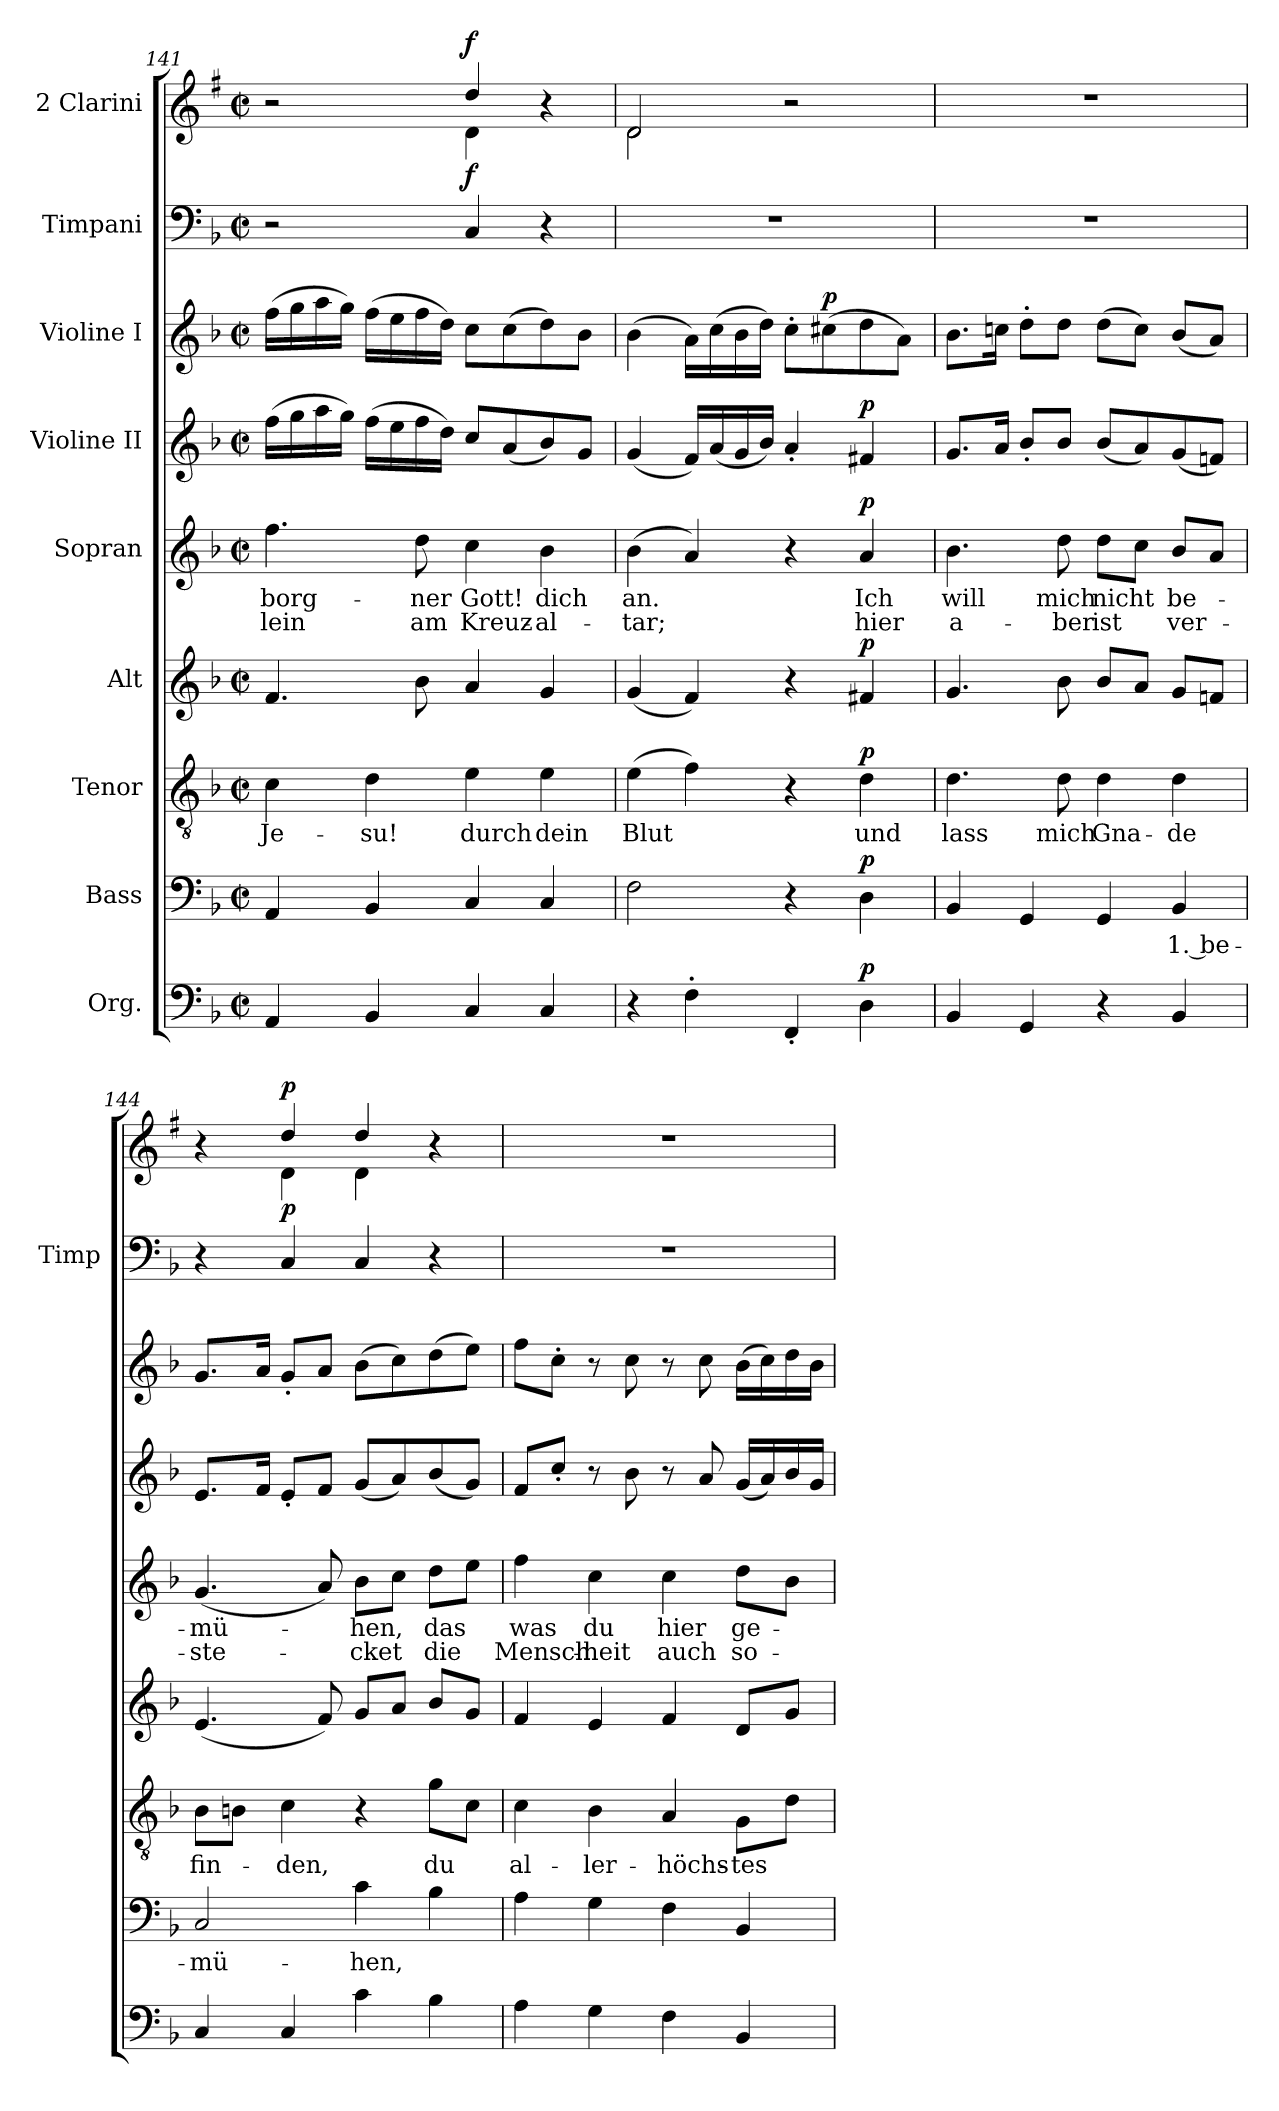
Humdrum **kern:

**kern	**dynam	**kern	**text	**dynam	**kern	**text	**dynam	**kern	**dynam	**kern	**text	**text	**dynam	**kern	**dynam	**kern	**dynam	**kern	**dynam	**kern	**dynam
*part9	*part9	*part8	*part8	*part8	*part7	*part7	*part7	*part6	*part6	*part5	*part5	*part5	*part5	*part4	*part4	*part3	*part3	*part2	*part2	*part1	*part1
*staff9	*staff9	*staff8	*staff8	*staff8	*staff7	*staff7	*staff7	*staff6	*staff6	*staff5	*staff5	*staff5	*staff5	*staff4	*staff4	*staff3	*staff3	*staff2	*staff2	*staff1	*staff1
*I"Org.	*	*I"Bass	*	*	*I"Tenor	*	*	*I"Alt	*	*I"Sopran	*	*	*	*I"Violine II	*	*I"Violine I	*	*I"Timpani	*	*I"2 Clarini	*
*	*	*	*	*	*	*	*	*	*	*	*	*	*	*	*	*	*	*I'Timp	*	*	*
*clefF4	*	*clefF4	*	*	*clefGv2	*	*	*clefG2	*	*clefG2	*	*	*	*clefG2	*	*clefG2	*	*clefF4	*	*clefG2	*
*ITrd7c12	*	*	*	*	*	*	*	*	*	*	*	*	*	*	*	*	*	*	*	*ITrd1c2	*
*k[b-]	*	*k[b-]	*	*	*k[b-]	*	*	*k[b-]	*	*k[b-]	*	*	*	*k[b-]	*	*k[b-]	*	*k[b-]	*	*k[b-]	*
*M2/2	*	*M2/2	*	*	*M2/2	*	*	*M2/2	*	*M2/2	*	*	*	*M2/2	*	*M2/2	*	*M2/2	*	*M2/2	*
*met(c|)	*	*met(c|)	*	*	*met(c|)	*	*	*met(c|)	*	*met(c|)	*	*	*	*met(c|)	*	*met(c|)	*	*met(c|)	*	*met(c|)	*
=141	=141	=141	=141	=141	=141	=141	=141	=141	=141	=141	=141	=141	=141	=141	=141	=141	=141	=141	=141	=141	=141
*	*	*	*	*	*	*	*	*	*	*	*	*	*	*	*	*	*	*	*	*^	*
4AAA/	.	4AA/	.	.	4c\	Je-	.	4.f/	.	4.ff\	-borg-	-lein	.	(>16ff\LL	.	(>16ff\LL	.	2r	.	2r	2ryy	.
.	.	.	.	.	.	.	.	.	.	.	.	.	.	16gg\	.	16gg\	.	.	.	.	.	.
.	.	.	.	.	.	.	.	.	.	.	.	.	.	16aa\	.	16aa\	.	.	.	.	.	.
.	.	.	.	.	.	.	.	.	.	.	.	.	.	16gg\JJ)	.	16gg\JJ)	.	.	.	.	.	.
4BBB-/	.	4BB-/	.	.	4d\	-su!	.	.	.	.	.	.	.	(>16ff\LL	.	(>16ff\LL	.	.	.	.	.	.
.	.	.	.	.	.	.	.	.	.	.	.	.	.	16ee\	.	16ee\	.	.	.	.	.	.
.	.	.	.	.	.	.	.	8b-\	.	8dd\	-ner	am	.	16ff\	.	16ff\	.	.	.	.	.	.
.	.	.	.	.	.	.	.	.	.	.	.	.	.	16dd\JJ)	.	16dd\JJ)	.	.	.	.	.	.
!	!	!	!	!	!	!	!	!	!	!	!	!	!	!	!	!	!	!	!LO:DY:a	!	!	!LO:DY:a
4CC/	.	4C/	.	.	4e\	durch	.	4a/	.	4cc\	Gott!	Kreuz-	.	8cc/L	.	8cc\L	.	4C/	f	4cc/	4c\	f
.	.	.	.	.	.	.	.	.	.	.	.	.	.	(8a/	.	(>8cc\	.	.	.	.	.	.
4CC/	.	4C/	.	.	4e\	dein	.	4g/	.	4b-\	dich	-al-	.	8b-/)	.	8dd\)	.	4r	.	4r	4ryy	.
.	.	.	.	.	.	.	.	.	.	.	.	.	.	8g/J	.	8b-\J	.	.	.	.	.	.
!!LO:LB:g=z	!!
=142	=142	=142	=142	=142	=142	=142	=142	=142	=142	=142	=142	=142	=142	=142	=142	=142	=142	=142	=142	=142	=142	=142
4r	.	2F\	.	.	(>4e\	Blut	.	(4g/	.	(>4b-\	an.	-tar;	.	(4g/	.	(>4b-\	.	1r	.	2c/	2c\	.
4FF'\	.	.	.	.	4f\)	.	.	4f/)	.	4a/)	.	.	.	16f/LL)	.	16a\LL)	.	.	.	.	.	.
.	.	.	.	.	.	.	.	.	.	.	.	.	.	(16a/	.	(>16cc\	.	.	.	.	.	.
.	.	.	.	.	.	.	.	.	.	.	.	.	.	16g/	.	16b-\	.	.	.	.	.	.
.	.	.	.	.	.	.	.	.	.	.	.	.	.	16b-/JJ)	.	16dd\JJ)	.	.	.	.	.	.
4FFF'/	.	4r	.	.	4r	.	.	4r	.	4r	.	.	.	4a'/	.	8cc'\L	.	.	.	2r	2ryy	.
!	!	!	!	!	!	!	!	!	!	!	!	!	!	!	!	!	!LO:DY:a	!	!	!	!	!
.	.	.	.	.	.	.	.	.	.	.	.	.	.	.	.	(>8cc#X\	p	.	.	.	.	.
!	!LO:DY:a	!	!	!LO:DY:a	!	!	!LO:DY:a	!	!LO:DY:a	!	!	!	!LO:DY:a	!	!LO:DY:a	!	!	!	!	!	!	!
4DD\	p	4D\	.	p	4d\	und	p	4f#X/	p	4a/	Ich	hier	p	4f#X/	p	8dd\	.	.	.	.	.	.
.	.	.	.	.	.	.	.	.	.	.	.	.	.	.	.	8a\J)	.	.	.	.	.	.
*	*	*	*	*	*	*	*	*	*	*	*	*	*	*	*	*	*	*	*	*v	*v	*
=143	=143	=143	=143	=143	=143	=143	=143	=143	=143	=143	=143	=143	=143	=143	=143	=143	=143	=143	=143	=143	=143
4BBB-/	.	4BB-/	.	.	4.d\	lass	.	4.g/	.	4.b-\	will	a-	.	8.g/L	.	8.b-\L	.	1r	.	1r	.
.	.	.	.	.	.	.	.	.	.	.	.	.	.	16a/Jk	.	16ccn\Jk	.	.	.	.	.
4GGG/	.	4GG/	.	.	.	.	.	.	.	.	.	.	.	8b-'/L	.	8dd'\L	.	.	.	.	.
.	.	.	.	.	8d\	mich	.	8b-\	.	8dd\	mich	-ber	.	8b-/J	.	8dd\J	.	.	.	.	.
4r	.	4GG/	.	.	4d\	Gna-	.	8b-/L	.	8dd\L	nicht	ist	.	(8b-/L	.	(>8dd\L	.	.	.	.	.
.	.	.	.	.	.	.	.	8a/J	.	8cc\J	.	.	.	8a/)	.	8cc\J)	.	.	.	.	.
4BBB-/	.	4BB-/	1. be-	.	4d\	-de	.	8g/L	.	8b-/L	be-	ver-	.	(8g/	.	(8b-/L	.	.	.	.	.
.	.	.	.	.	.	.	.	8fn/J	.	8a/J	.	.	.	8fn/J)	.	8a/J)	.	.	.	.	.
=144	=144	=144	=144	=144	=144	=144	=144	=144	=144	=144	=144	=144	=144	=144	=144	=144	=144	=144	=144	=144	=144
*	*	*	*	*	*	*	*	*	*	*	*	*	*	*	*	*	*	*	*	*^	*
4CC/	.	2C/	-mü-	.	8B-\L	fin-	.	(4.e/	.	(4.g/	-mü-	-ste-	.	8.e/L	.	8.g/L	.	4r	.	4r	4ryy	.
.	.	.	.	.	8Bn\J	.	.	.	.	.	.	.	.	.	.	.	.	.	.	.	.	.
.	.	.	.	.	.	.	.	.	.	.	.	.	.	16f/Jk	.	16a/Jk	.	.	.	.	.	.
!	!	!	!	!	!	!	!	!	!	!	!	!	!	!	!	!	!	!	!LO:DY:a	!	!	!LO:DY:a
4CC/	.	.	.	.	4c\	-den,	.	.	.	.	.	.	.	8e'/L	.	8g'/L	.	4C/	p	4cc/	4c\	p
.	.	.	.	.	.	.	.	8f/)	.	8a/)	.	.	.	8f/J	.	8a/J	.	.	.	.	.	.
4C\	.	4c\	-hen,	.	4r	.	.	8g/L	.	8b-\L	-hen,	-cket	.	(8g/L	.	(>8b-\L	.	4C/	.	4cc/	4c\	.
.	.	.	.	.	.	.	.	8a/J	.	8cc\J	.	.	.	8a/)	.	8cc\)	.	.	.	.	.	.
4BB-\	.	4B-\	.	.	8g\L	du	.	8b-/L	.	8dd\L	das	die	.	(8b-/	.	(>8dd\	.	4r	.	4r	4ryy	.
.	.	.	.	.	8c\J	.	.	8g/J	.	8ee\J	.	.	.	8g/J)	.	8ee\J)	.	.	.	.	.	.
*	*	*	*	*	*	*	*	*	*	*	*	*	*	*	*	*	*	*	*	*v	*v	*
=145	=145	=145	=145	=145	=145	=145	=145	=145	=145	=145	=145	=145	=145	=145	=145	=145	=145	=145	=145	=145	=145
4AA\	.	4A\	.	.	4c\	al-	.	4f/	.	4ff\	was	Mensch-	.	8f/L	.	8ff\L	.	1r	.	1r	.
.	.	.	.	.	.	.	.	.	.	.	.	.	.	8cc'/J	.	8cc'\J	.	.	.	.	.
4GG\	.	4G\	.	.	4B-\	-ler-	.	4e/	.	4cc\	du	-heit	.	8r	.	8r	.	.	.	.	.
.	.	.	.	.	.	.	.	.	.	.	.	.	.	8b-\	.	8cc\	.	.	.	.	.
4FF\	.	4F\	.	.	4A/	-höchs-	.	4f/	.	4cc\	hier	auch	.	8r	.	8r	.	.	.	.	.
.	.	.	.	.	.	.	.	.	.	.	.	.	.	8a/	.	8cc\	.	.	.	.	.
4BBB-/	.	4BB-/	.	.	8G\L	-tes	.	8d/L	.	8dd\L	ge-	so-	.	(16g/LL	.	(>16b-\LL	.	.	.	.	.
.	.	.	.	.	.	.	.	.	.	.	.	.	.	16a/)	.	16cc\)	.	.	.	.	.
.	.	.	.	.	8d\J	.	.	8g/J	.	8b-\J	.	.	.	16b-/	.	16dd\	.	.	.	.	.
.	.	.	.	.	.	.	.	.	.	.	.	.	.	16g/JJ	.	16b-\JJ	.	.	.	.	.
=	=	=	=	=	=	=	=	=	=	=	=	=	=	=	=	=	=	=	=	=	=
*-	*-	*-	*-	*-	*-	*-	*-	*-	*-	*-	*-	*-	*-	*-	*-	*-	*-	*-	*-	*-	*-
